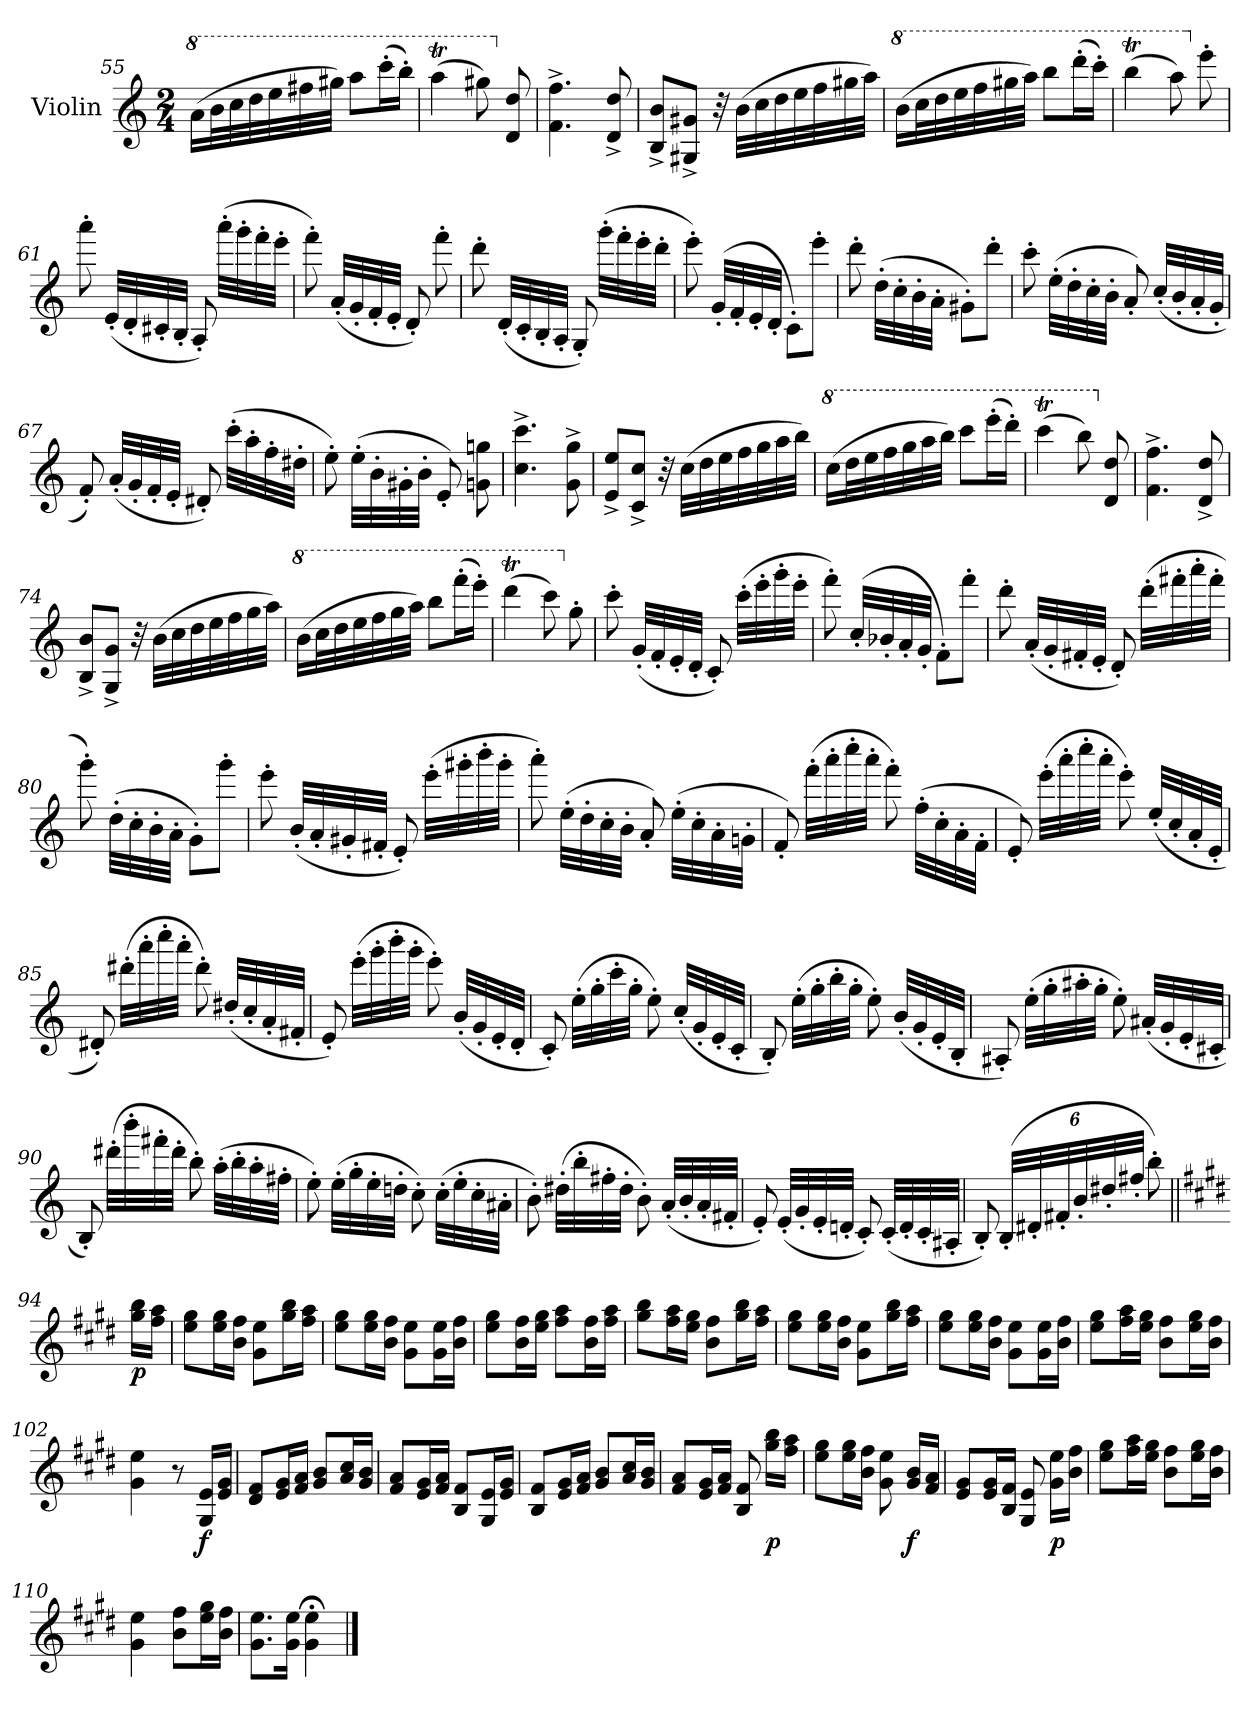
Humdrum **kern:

**kern	**dynam
*part1	*part1
*staff1	*staff1
*I"Violin	*
*I'Vln.	*
!!LO:LB:g=z
*clefG2	*
*k[]	*
*M2/4	*
*8va	*
=55	=55
(>16aa\LL	.
32bb\L	.
32ccc\	.
32ddd\	.
32eee\	.
32fff#X\	.
32ggg#X\JJJ)	.
8aaa\L	.
(>16cccc'\L	.
16bbb'\JJ)	.
=56	=56
(>4aaaT\	.
8ggg#X\)	.
*X8va	*
8d/ 8dd/	.
=57	=57
4.f\^ 4.ff\^	.
8d/^ 8dd/^	.
=58	=58
8B/^ 8b/^L	.
8G#X/^ 8g#X/^J	.
32r	.
(>32b\LLL	.
32cc\	.
32dd\	.
32ee\	.
32ff\	.
32gg#X\	.
32aa\JJJ)	.
=59	=59
*8va	*
(>16bb\LL	.
32ccc\L	.
32ddd\	.
32eee\	.
32fff\	.
32ggg#X\	.
32aaa\JJJ)	.
8bbb\L	.
(>16dddd'\L	.
16cccc'\JJ)	.
=60	=60
(>4bbbt\	.
8aaa\)	.
*X8va	*
8eee'\	.
!!LO:PB:g=z
=61	=61
8aaa'\	.
(<32e'/LLL	.
32d'/	.
32c#X'/	.
32B'/JJJ	.
8A'/)	.
(>32aaa'\LLL	.
32ggg'\	.
32fff'\	.
32eee'\JJJ	.
=62	=62
8fff'\)	.
(<32a'/LLL	.
32g'/	.
32f'/	.
32e'/JJJ	.
8d'/)	.
8fff'\	.
=63	=63
8ddd'\	.
(<32d'/LLL	.
32c'/	.
32B'/	.
32A'/JJJ	.
8G'/)	.
(>32ggg'\LLL	.
32fff'\	.
32eee'\	.
32ddd'\JJJ	.
=64	=64
8eee'\)	.
(<32g'/LLL	.
32f'/	.
32e'/	.
32d'/JJJ	.
8c'\L)	.
8eee'\J	.
=65	=65
8ddd'\	.
(>32dd'\LLL	.
32cc'\	.
32b'\	.
32a'\JJJ	.
8g#X'\L)	.
8ddd'\J	.
!!LO:LB:g=z
=66	=66
8ccc'\	.
(>32ee'\LLL	.
32dd'\	.
32cc'\	.
32b'\JJJ	.
8a'/)	.
(<32cc'/LLL	.
32b'/	.
32a'/	.
32g'/JJJ	.
=67	=67
8f'/)	.
(<32a'/LLL	.
32g'/	.
32f'/	.
32e'/JJJ	.
8d#X'/)	.
(>32ccc'\LLL	.
32aa'\	.
32ff'\	.
32dd#X'\JJJ	.
=68	=68
8ee'\)	.
(>32ee'\LLL	.
32b'\	.
32g#X'\	.
32b'\JJJ	.
8e'/)	.
8gn\ 8ggn\	.
=69	=69
4.cc\^ 4.ccc\^	.
8g\^ 8gg\^	.
!!LO:LB:g=z
=70	=70
8e/^ 8ee/^L	.
8c/^ 8cc/^J	.
32r	.
(>32cc\LLL	.
32dd\	.
32ee\	.
32ff\	.
32gg\	.
32aa\	.
32bb\JJJ)	.
=71	=71
*8va	*
(>16ccc\LL	.
32ddd\L	.
32eee\	.
32fff\	.
32ggg\	.
32aaa\	.
32bbb\JJJ)	.
8cccc\L	.
(>16eeee'\L	.
16dddd'\JJ)	.
=72	=72
(>4ccccT\	.
8bbb\)	.
*X8va	*
8d/ 8dd/	.
=73	=73
4.f\^ 4.ff\^	.
8d/^ 8dd/^	.
=74	=74
8B/^ 8b/^L	.
8G/^ 8g/^J	.
32r	.
(>32b\LLL	.
32cc\	.
32dd\	.
32ee\	.
32ff\	.
32gg\	.
32aa\JJJ)	.
!!LO:LB:g=z
=75	=75
*8va	*
(>16bb\LL	.
32ccc\L	.
32ddd\	.
32eee\	.
32fff\	.
32ggg\	.
32aaa\JJJ)	.
8bbb\L	.
(>16ffff'\L	.
16eeee'\JJ)	.
=76	=76
(>4ddddT\	.
8cccc\)	.
*X8va	*
8gg'\	.
=77	=77
8ccc'\	.
(<32g'/LLL	.
32f'/	.
32e'/	.
32d'/JJJ	.
8c'/)	.
(>32ccc'\LLL	.
32eee'\	.
32ggg'\	.
32eee'\JJJ	.
=78	=78
8fff'\)	.
(<32cc'/LLL	.
32b-X'/	.
32a'/	.
32g'/JJJ	.
8f'\L)	.
8fff'\J	.
=79	=79
8ddd'\	.
(<32a'/LLL	.
32g'/	.
32f#X'/	.
32e'/JJJ	.
8d'/)	.
(>32ddd'\LLL	.
32fff#X'\	.
32aaa'\	.
32fff#'\JJJ	.
!!LO:LB:g=z
=80	=80
8ggg'\)	.
(>32dd'\LLL	.
32cc'\	.
32b'\	.
32a'\JJJ	.
8g'\L)	.
8ggg'\J	.
=81	=81
8eee'\	.
(<32b'/LLL	.
32a'/	.
32g#X'/	.
32f#X'/JJJ	.
8e'/)	.
(>32eee'\LLL	.
32ggg#X'\	.
32bbb'\	.
32ggg#'\JJJ	.
=82	=82
8aaa'\)	.
(>32ee'\LLL	.
32dd'\	.
32cc'\	.
32b'\JJJ	.
8a'/)	.
(>32ee'\LLL	.
32cc'\	.
32a'\	.
32gn'\JJJ	.
=83	=83
8f'/)	.
(>32fff'\LLL	.
32aaa'\	.
32cccc'\	.
32aaa'\JJJ	.
8fff'\)	.
(>32ff'\LLL	.
32cc'\	.
32a'\	.
32f'\JJJ	.
!!LO:LB:g=z
=84	=84
8e'/)	.
(>32eee'\LLL	.
32aaa'\	.
32cccc'\	.
32aaa'\JJJ	.
8eee'\)	.
(<32ee'/LLL	.
32cc'/	.
32a'/	.
32e'/JJJ	.
=85	=85
8d#X'/)	.
(>32ddd#X'\LLL	.
32aaa'\	.
32cccc'\	.
32aaa'\JJJ	.
8ddd#'\)	.
(<32dd#X'/LLL	.
32cc'/	.
32a'/	.
32f#X'/JJJ	.
=86	=86
8e'/)	.
(>32eee'\LLL	.
32ggg'\	.
32bbb'\	.
32ggg'\JJJ	.
8eee'\)	.
(<32b'/LLL	.
32g'/	.
32e'/	.
32d'/JJJ	.
=87	=87
8c'/)	.
(>32ee'\LLL	.
32gg'\	.
32ccc'\	.
32gg'\JJJ	.
8ee'\)	.
(<32cc'/LLL	.
32g'/	.
32e'/	.
32c'/JJJ	.
!!LO:LB:g=z
=88	=88
8B'/)	.
(>32ee'\LLL	.
32gg'\	.
32bb'\	.
32gg'\JJJ	.
8ee'\)	.
(<32b'/LLL	.
32g'/	.
32e'/	.
32B'/JJJ	.
=89	=89
8A#X'/)	.
(>32ee'\LLL	.
32gg'\	.
32aa#X'\	.
32gg'\JJJ	.
8ee'\)	.
(<32a#X'/LLL	.
32g'/	.
32e'/	.
32c#X'/JJJ	.
=90	=90
8B'/)	.
(>32ddd#X'\LLL	.
32bbb'\	.
32fff#X'\	.
32ddd#'\JJJ	.
8bb'\)	.
(>32aa'\LLL	.
32bb'\	.
32aa'\	.
32ff#X'\JJJ	.
=91	=91
8ee'\)	.
(>32ee'\LLL	.
32gg'\	.
32ee'\	.
32ddn'\JJJ	.
8cc'\)	.
(>32cc'\LLL	.
32ee'\	.
32cc'\	.
32a#X'\JJJ	.
!!LO:LB:g=z
=92	=92
8b'\)	.
(>32dd#X'\LLL	.
32bb'\	.
32ff#X'\	.
32dd#'\JJJ	.
8b'\)	.
(<32a'/LLL	.
32b'/	.
32a'/	.
32f#X'/JJJ	.
=93	=93
8e'/)	.
(<32e'/LLL	.
32g'/	.
32e'/	.
32dn'/JJJ	.
8c'/)	.
(<32c'/LLL	.
32d'/	.
32c'/	.
32A#X'/JJJ	.
=94	=94
8B'/)	.
*Xbrackettup	*
(<48B'/LLL	.
48d#X'/	.
48f#X'/	.
48b'/	.
48dd#X'/	.
48ff#X'/JJJ	.
8bb'\)	.
=94X4||	=94X4||
*k[f#c#g#d#]	*
!	!LO:DY:b
16gg#\ 16bb\LL	p
16ff#\ 16aa\JJ	.
!!LO:LB:g=z
=95	=95
8ee\ 8gg#\L	.
16ee\ 16gg#\L	.
16b\ 16ff#\JJ	.
8g#\ 8ee\L	.
16gg#\ 16bb\L	.
16ff#\ 16aa\JJ	.
=96	=96
8ee\ 8gg#\L	.
16ee\ 16gg#\L	.
16b\ 16ff#\JJ	.
8g#\ 8ee\L	.
16g#\ 16ee\L	.
16b\ 16ff#\JJ	.
=97	=97
8ee\ 8gg#\L	.
16b\ 16ff#\L	.
16ee\ 16gg#\JJ	.
8ff#\ 8aa\L	.
16b\ 16ff#\L	.
16ff#\ 16aa\JJ	.
=98	=98
8gg#\ 8bb\L	.
16ff#\ 16aa\L	.
16ee\ 16gg#\JJ	.
8b\ 8ff#\L	.
16gg#\ 16bb\L	.
16ff#\ 16aa\JJ	.
=99	=99
8ee\ 8gg#\L	.
16ee\ 16gg#\L	.
16b\ 16ff#\JJ	.
8g#\ 8ee\L	.
16gg#\ 16bb\L	.
16ff#\ 16aa\JJ	.
!!LO:LB:g=z
=100	=100
8ee\ 8gg#\L	.
16ee\ 16gg#\L	.
16b\ 16ff#\JJ	.
8g#\ 8ee\L	.
16g#\ 16ee\L	.
16b\ 16ff#\JJ	.
=101	=101
8ee\ 8gg#\L	.
16ff#\ 16aa\L	.
16ee\ 16gg#\JJ	.
8b\ 8ff#\L	.
16ee\ 16gg#\L	.
16b\ 16ff#\JJ	.
=102	=102
4g#\ 4ee\	.
8r	.
!	!LO:DY:b
16G#/ 16e/LL	f
16e/ 16g#/JJ	.
=103	=103
8d#/ 8f#/L	.
16e/ 16g#/L	.
16f#/ 16a/JJ	.
8g#/ 8b/L	.
16a/ 16cc#/L	.
16g#/ 16b/JJ	.
=104	=104
8f#/ 8a/L	.
16e/ 16g#/L	.
16f#/ 16a/JJ	.
8B/ 8f#/L	.
16G#/ 16e/L	.
16e/ 16g#/JJ	.
=105	=105
8B/ 8f#/L	.
16e/ 16g#/L	.
16f#/ 16a/JJ	.
8g#/ 8b/L	.
16a/ 16cc#/L	.
16g#/ 16b/JJ	.
!!LO:LB:g=z
=106	=106
8f#/ 8a/L	.
16e/ 16g#/L	.
16f#/ 16a/JJ	.
8B/ 8f#/	.
!	!LO:DY:b
16gg#\ 16bb\LL	p
16ff#\ 16aa\JJ	.
=107	=107
8ee\ 8gg#\L	.
16ee\ 16gg#\L	.
16b\ 16ff#\JJ	.
8g#\ 8ee\	.
!	!LO:DY:b
16g#/ 16b/LL	f
16f#/ 16a/JJ	.
=108	=108
8e/ 8g#/L	.
16e/ 16g#/L	.
16B/ 16f#/JJ	.
8G#/ 8e/	.
!	!LO:DY:b
16g#\ 16ee\LL	p
16b\ 16ff#\JJ	.
=109	=109
8ee\ 8gg#\L	.
16ff#\ 16aa\L	.
16ee\ 16gg#\JJ	.
8b\ 8ff#\L	.
16ee\ 16gg#\L	.
16b\ 16ff#\JJ	.
=110	=110
4g#\ 4ee\	.
8b\ 8ff#\L	.
16ee\ 16gg#\L	.
16b\ 16ff#\JJ	.
=111	=111
8.g#\ 8.ee\L	.
16g#\ 16ee\Jk	.
4g#\;< 4ee\;<	.
==	==
*-	*-
